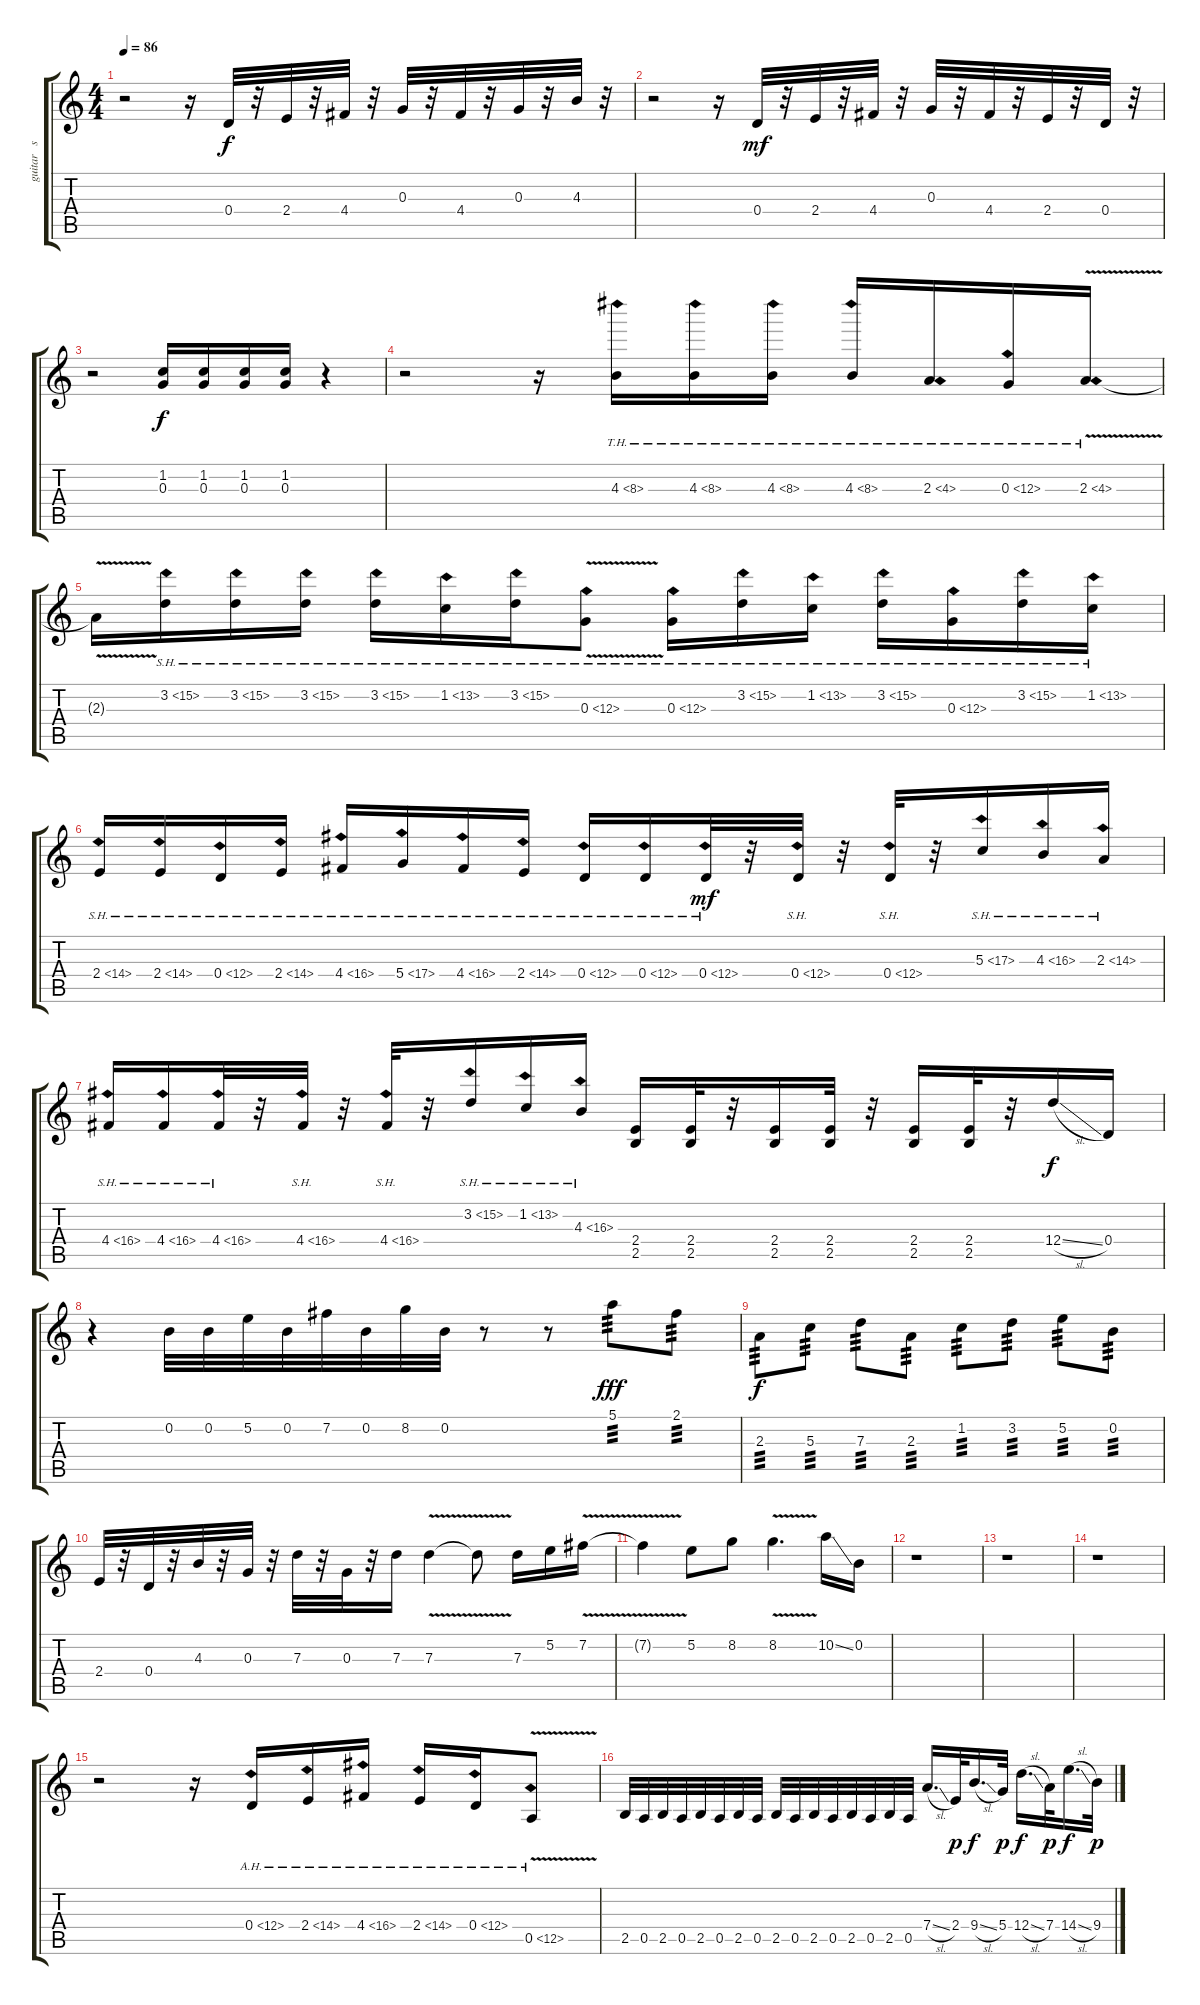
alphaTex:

\track ("guitar   solo   two" "guitar   s") {instrument overdrivenguitar}
\staff {score tabs}
\tuning (E4 B3 G3 D3 A2 E2) {hide}
\ts (4 4)
\tempo 86
\clef g2
\ks c
r.2{dy f} r.16 0.4.32 r.32 2.4.32 r.32 4.4.32 r.32 0.3.32 r.32 4.4.32 r.32 0.3.32 r.32 4.3.32 r.32 |
r.2 r.16 0.4.32{dy mf} r.32 2.4.32 r.32 4.4.32 r.32 0.3.32 r.32 4.4.32 r.32 2.4.32 r.32 0.4.32 r.32 |
r.2 (1.2 0.3).16{dy f} (1.2 0.3).16 (1.2 0.3).16 (1.2 0.3).16 r.4 |
r.2 r.16 4.3{th 4}.16 4.3{th 4}.16 4.3{th 4}.16 4.3{th 4}.16 2.3{th 2}.16 0.3{th 12}.16 2.3{th 2 v}.16 |
2.3{t}.16 3.2{sh 12}.16 3.2{sh 12}.16 3.2{sh 12}.16 3.2{sh 12}.16 1.2{sh 12}.16 3.2{sh 12}.16 0.3{sh 12 v}.8 0.3{sh 12}.16 3.2{sh 12}.16 1.2{sh 12}.16 3.2{sh 12}.16 0.3{sh 12}.16 3.2{sh 12}.16 1.2{sh 12}.16 |
2.4{sh 12}.16 2.4{sh 12}.16 0.4{sh 12}.16 2.4{sh 12}.16 4.4{sh 12}.16 5.4{sh 12}.16 4.4{sh 12}.16 2.4{sh 12}.16 0.4{sh 12}.16 0.4{sh 12}.16 0.4{sh 12}.32{dy mf} r.32 0.4{sh 12}.32 r.32 0.4{sh 12}.32 r.32 5.3{sh 12}.16 4.3{sh 12}.16 2.3{sh 12}.16 |
4.4{sh 12}.16 4.4{sh 12}.16 4.4{sh 12}.32 r.32 4.4{sh 12}.32 r.32 4.4{sh 12}.32 r.32 3.2{sh 12}.16 1.2{sh 12}.16 4.3{sh 12}.16 (2.4 2.5).16 (2.4 2.5).32 r.32 (2.4 2.5).16 (2.4 2.5).32 r.32 (2.4 2.5).16 (2.4 2.5).32 r.32 12.4{sl}.16{dy f} 0.4.16 |
r.4 0.2.32 0.2.32 5.2.32 0.2.32 7.2.32 0.2.32 8.2.32 0.2.32 r.8 r.8 5.1.8{tp 3 dy fff} 2.1.8{tp 3} |
2.3.8{tp 3 dy f} 5.3.8{tp 3} 7.3.8{tp 3} 2.3.8{tp 3} 1.2.8{tp 3} 3.2.8{tp 3} 5.2.8{tp 3} 0.2.8{tp 3} |
2.4.32 r.32 0.4.32 r.32 4.3.32 r.32 0.3.32 r.32 7.3.32 r.32 0.3.32 r.32 7.3.16 7.3{v}.4 7.3{t}.8 7.3.16 5.2.16 7.2{v}.16 |
7.2{t}.4 5.2.8 8.2.8 8.2{v}.4{d} 10.2{ss}.16 0.2.16 |
r.1 |
r.1 |
r.1 |
r.2 r.16 0.4{ah 12}.16 2.4{ah 12}.16 4.4{ah 12}.16 2.4{ah 12}.16 0.4{ah 12}.16 0.5{ah 12 v}.8 |
2.5.32 0.5.32 2.5.32 0.5.32 2.5.32 0.5.32 2.5.32 0.5.32 2.5.32 0.5.32 2.5.32 0.5.32 2.5.32 0.5.32 2.5.32 0.5.32 7.4{sl}.16{d} 2.4.32{dy p} 9.4{sl}.16{d dy f} 5.4.32{dy p} 12.4{sl}.16{d dy f} 7.4.32{dy p} 14.4{sl}.16{d dy f} 9.4.32{dy p}
